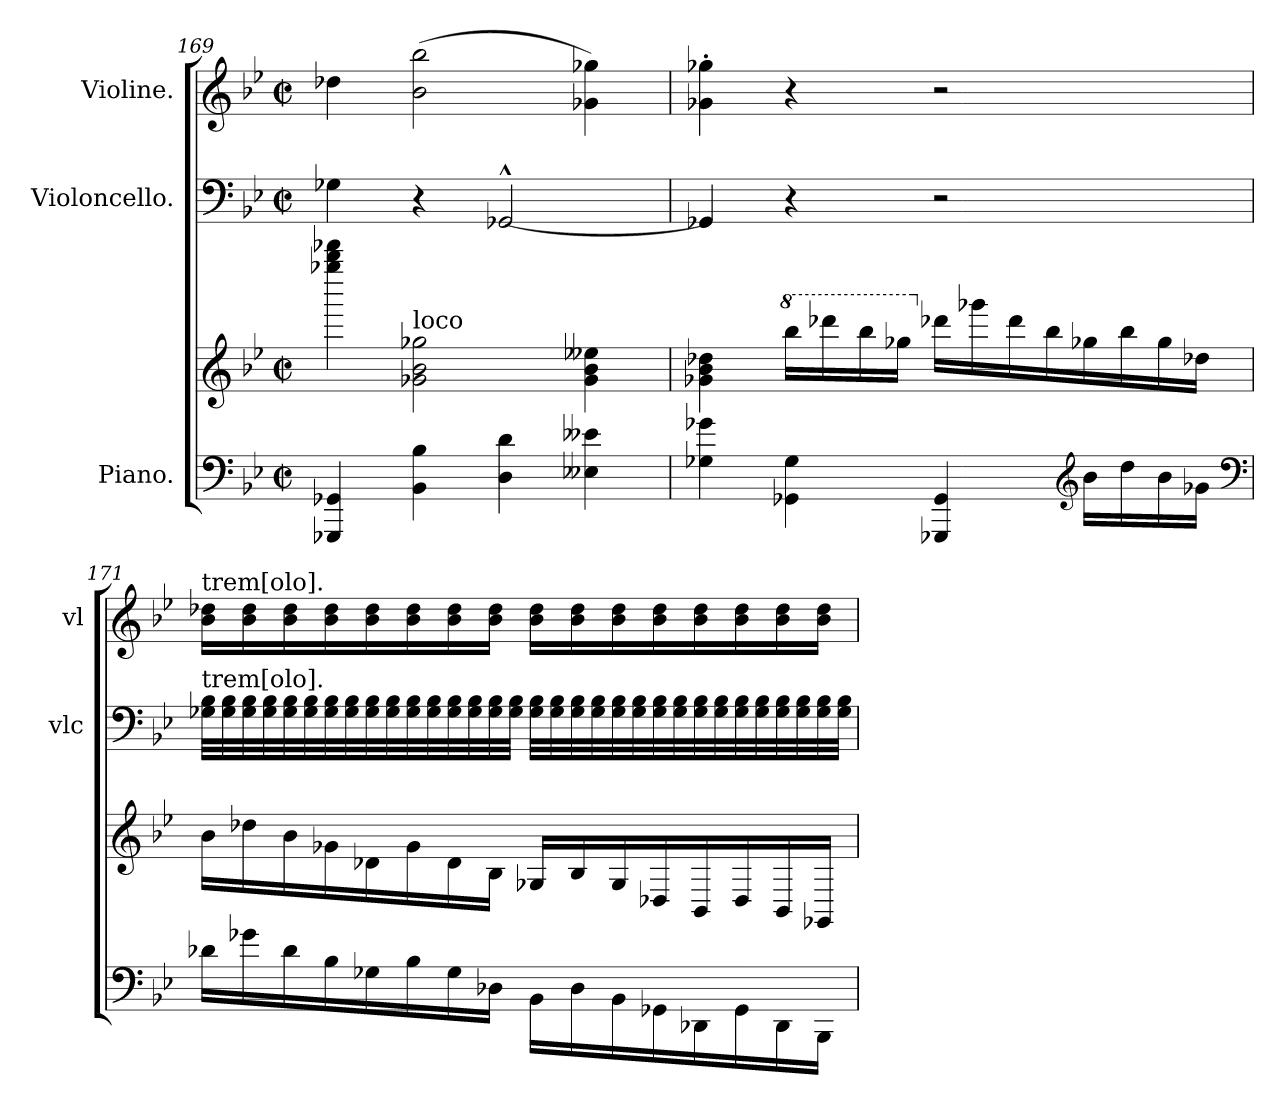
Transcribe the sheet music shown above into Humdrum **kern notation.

**kern	**kern	**kern	**kern
*part3	*part3	*part2	*part1
*staff4	*staff3	*staff2	*staff1
*I"Piano.	*	*I"Violoncello.	*I"Violine.
*	*	*I'vlc	*I'vl
*clefF4	*clefG2	*clefF4	*clefG2
*k[b-e-]	*k[b-e-]	*k[b-e-]	*k[b-e-]
*g:	*g:	*g:	*g:
*M2/2	*M2/2	*M2/2	*M2/2
*met(c|)	*met(c|)	*met(c|)	*met(c|)
=169	=169	=169	=169
4GGG-X/ 4GG-X/	4gggg-X\ 4bbbb-\ 4ddddd-X\	4G-X\	4dd-X\
!	!LO:TX:a:t=loco	!	!
4BB-\ 4B-\	2g-X\ 2b-\ 2gg-X\	4r	(2b-\ 2bb-\
4D\ 4d\	.	[2GG-X^^/	.
4E--X\ 4e--X\	4g-\ 4b-\ 4ee--X\	.	4g-X\ 4gg-X\)
=170	=170	=170	=170
4G-X\ 4g-X\	4g-X\ 4b-\ 4dd-X\	4GG-X/]	4g-X'\ 4gg-X'\
*	*8va	*	*
4GG-X\ 4G-\	16bbb-\LL	4r	4r
.	16dddd-X\	.	.
.	16bbb-\	.	.
.	16ggg-X\JJ	.	.
*	*X8va	*	*
4GGG-X/ 4GG-/	16ddd-X\LL	2r	2r
.	16ggg-X\	.	.
.	16ddd-\	.	.
.	16bb-\	.	.
*clefG2	*	*	*
16b-\LL	16gg-X\	.	.
16dd\	16bb-\	.	.
16b-\	16gg-\	.	.
16g-X\JJ	16dd-X\JJ	.	.
*clefF4	*	*	*
=171	=171	=171	=171
!	!	!	!LO:TX:a:t=trem[olo].
!	!	!LO:TX:a:t=trem[olo].	!
16d-X\LL	16b-\LL	32G-X\ 32B-\LLL	16b-\ 16dd-X\LL
.	.	32G-\ 32B-\	.
16g-X\	16dd-X\	32G-\ 32B-\	16b-\ 16dd-\
.	.	32G-\ 32B-\	.
16d-\	16b-\	32G-\ 32B-\	16b-\ 16dd-\
.	.	32G-\ 32B-\	.
16B-\	16g-X\	32G-\ 32B-\	16b-\ 16dd-\
.	.	32G-\ 32B-\	.
16G-X\	16d-X\	32G-\ 32B-\	16b-\ 16dd-\
.	.	32G-\ 32B-\	.
16B-\	16g-\	32G-\ 32B-\	16b-\ 16dd-\
.	.	32G-\ 32B-\	.
16G-\	16d-\	32G-\ 32B-\	16b-\ 16dd-\
.	.	32G-\ 32B-\	.
16D-X\JJ	16B-\JJ	32G-\ 32B-\	16b-\ 16dd-\JJ
.	.	32G-\ 32B-\JJJ	.
16BB-\LL	16G-X/LL	32G-\ 32B-\LLL	16b-\ 16dd-\LL
.	.	32G-\ 32B-\	.
16D-\	16B-/	32G-\ 32B-\	16b-\ 16dd-\
.	.	32G-\ 32B-\	.
16BB-\	16G-/	32G-\ 32B-\	16b-\ 16dd-\
.	.	32G-\ 32B-\	.
16GG-X\	16D-X/	32G-\ 32B-\	16b-\ 16dd-\
.	.	32G-\ 32B-\	.
16DD-X\	16BB-/	32G-\ 32B-\	16b-\ 16dd-\
.	.	32G-\ 32B-\	.
16GG-\	16D-/	32G-\ 32B-\	16b-\ 16dd-\
.	.	32G-\ 32B-\	.
16DD-\	16BB-/	32G-\ 32B-\	16b-\ 16dd-\
.	.	32G-\ 32B-\	.
16BBB-\JJ	16GG-X/JJ	32G-\ 32B-\	16b-\ 16dd-\JJ
.	.	32G-\ 32B-\JJJ	.
=	=	=	=
*-	*-	*-	*-
